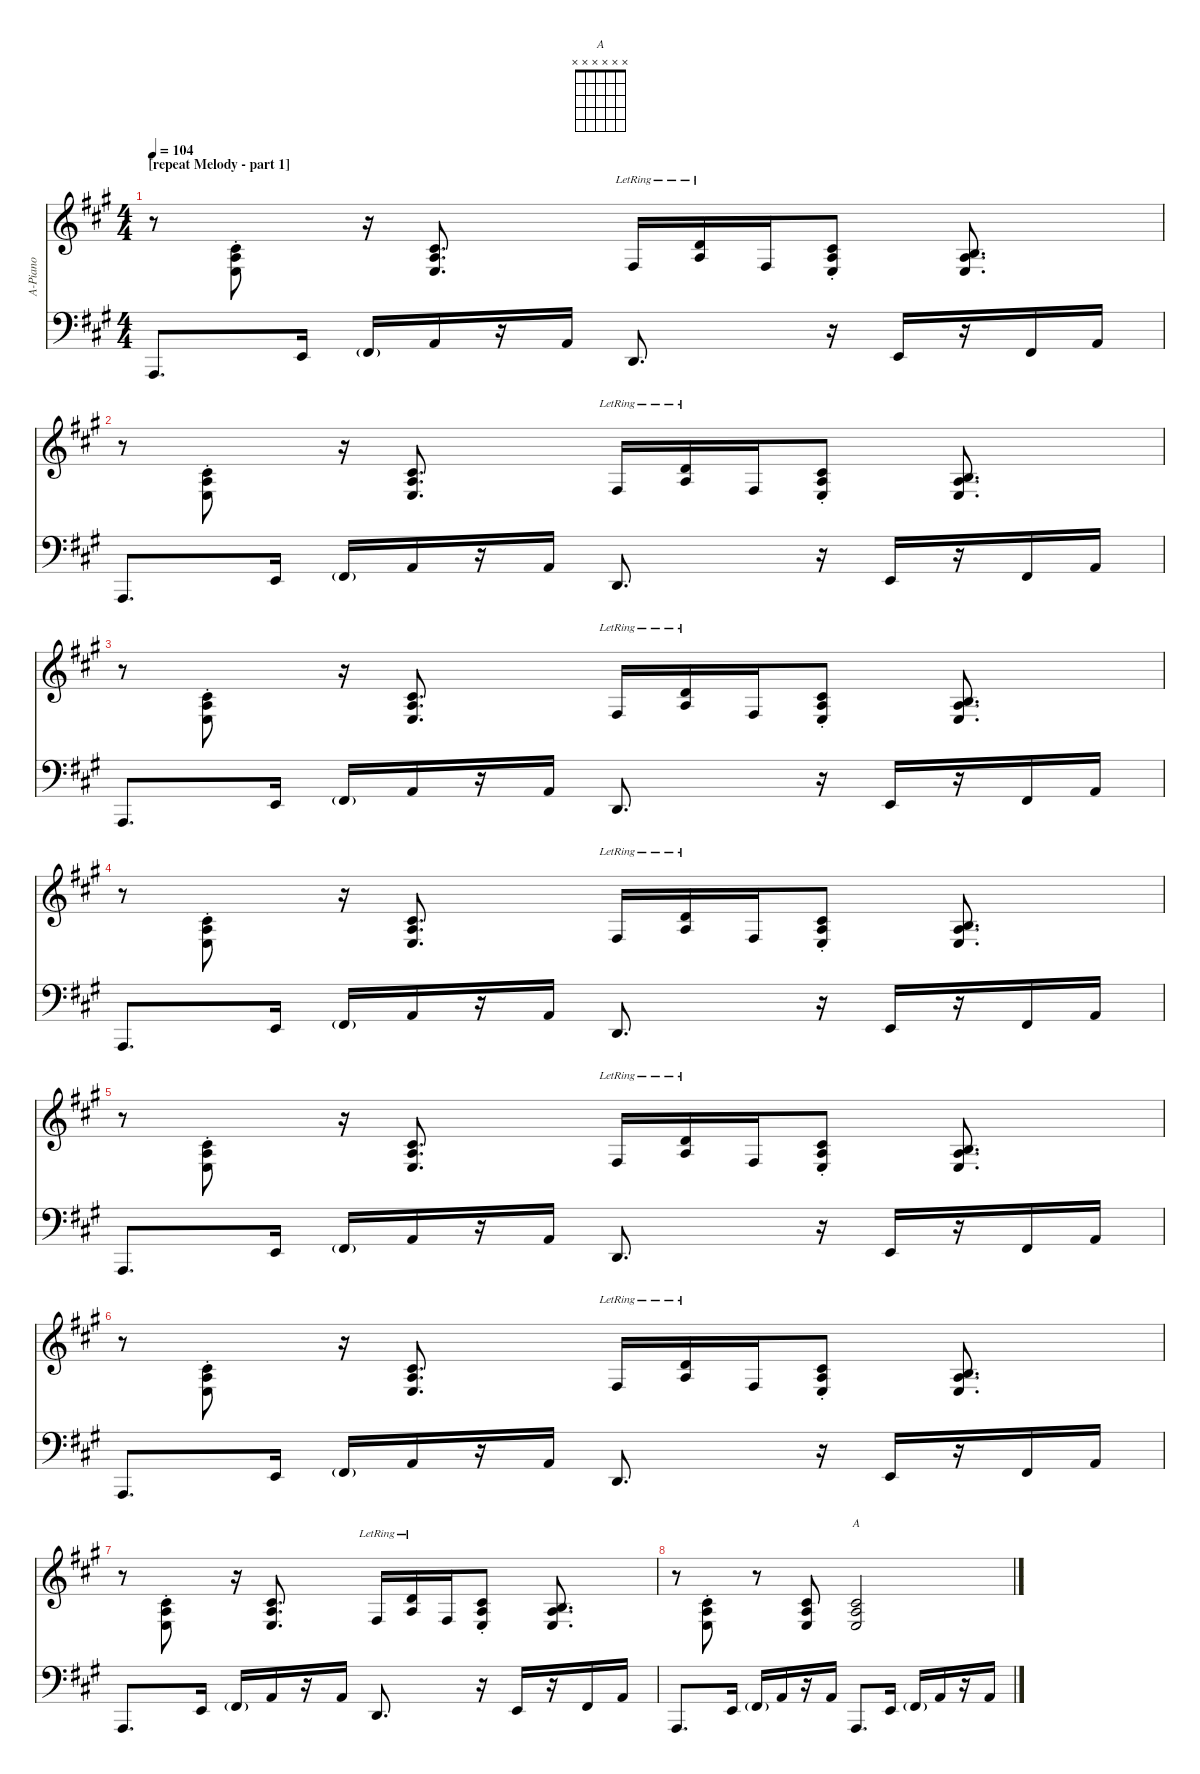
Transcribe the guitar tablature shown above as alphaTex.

\hideDynamics
\bracketExtendMode nobrackets
\otherSystemsTrackNameOrientation horizontal
\track ("Acoustic Piano" "A-Piano") {defaultSystemsLayout 4 instrument acousticgrandpiano}
\staff {score}
\tuning (E4 B3 G3 D3 A2 E2)
\chord ("A" x x x x x x)
\ts (4 4)
\section ("" "[repeat Melody - part 1]")
\tempo 104
\clef g2
\ks a
r.8{dy mp beam Down} (2.2{st acc #} 2.3{st acc forcenatural} 2.4{st acc forcenatural}).8{beam Up} r.16{beam Up} (2.2{acc #} 2.3{acc forcenatural} 2.4{acc forcenatural}).8{d beam Up} 4.4{lr acc #}.16{beam Up} (3.2{lr acc forcenatural} 2.3{lr acc forcenatural}).16{beam Up} 4.4{acc #}.16{beam Up} (2.2{st acc #} 2.3{st acc forcenatural} 2.4{st acc forcenatural}).8{beam Up} (0.2{acc forcenatural} 2.3{acc forcenatural} 2.4{acc forcenatural}).8{d beam Up} |
r.8{beam Down} (2.2{st acc #} 2.3{st acc forcenatural} 2.4{st acc forcenatural}).8{beam Up} r.16{beam Up} (2.2{acc #} 2.3{acc forcenatural} 2.4{acc forcenatural}).8{d beam Up} 4.4{lr acc #}.16{beam Up} (3.2{lr acc forcenatural} 2.3{lr acc forcenatural}).16{beam Up} 4.4{acc #}.16{beam Up} (2.2{st acc #} 2.3{st acc forcenatural} 2.4{st acc forcenatural}).8{beam Up} (0.2{acc forcenatural} 2.3{acc forcenatural} 2.4{acc forcenatural}).8{d beam Up} |
r.8{beam Down} (2.2{st acc #} 2.3{st acc forcenatural} 2.4{st acc forcenatural}).8{beam Up} r.16{beam Up} (2.2{acc #} 2.3{acc forcenatural} 2.4{acc forcenatural}).8{d beam Up} 4.4{lr acc #}.16{beam Up} (3.2{lr acc forcenatural} 2.3{lr acc forcenatural}).16{beam Up} 4.4{acc #}.16{beam Up} (2.2{st acc #} 2.3{st acc forcenatural} 2.4{st acc forcenatural}).8{beam Up} (0.2{acc forcenatural} 2.3{acc forcenatural} 2.4{acc forcenatural}).8{d beam Up} |
r.8{beam Down} (2.2{st acc #} 2.3{st acc forcenatural} 2.4{st acc forcenatural}).8{beam Up} r.16{beam Up} (2.2{acc #} 2.3{acc forcenatural} 2.4{acc forcenatural}).8{d beam Up} 4.4{lr acc #}.16{beam Up} (3.2{lr acc forcenatural} 2.3{lr acc forcenatural}).16{beam Up} 4.4{acc #}.16{beam Up} (2.2{st acc #} 2.3{st acc forcenatural} 2.4{st acc forcenatural}).8{beam Up} (0.2{acc forcenatural} 2.3{acc forcenatural} 2.4{acc forcenatural}).8{d beam Up} |
r.8{beam Down} (2.2{st acc #} 2.3{st acc forcenatural} 2.4{st acc forcenatural}).8{beam Up} r.16{beam Up} (2.2{acc #} 2.3{acc forcenatural} 2.4{acc forcenatural}).8{d beam Up} 4.4{lr acc #}.16{beam Up} (3.2{lr acc forcenatural} 2.3{lr acc forcenatural}).16{beam Up} 4.4{acc #}.16{beam Up} (2.2{st acc #} 2.3{st acc forcenatural} 2.4{st acc forcenatural}).8{beam Up} (0.2{acc forcenatural} 2.3{acc forcenatural} 2.4{acc forcenatural}).8{d beam Up} |
r.8{beam Down} (2.2{st acc #} 2.3{st acc forcenatural} 2.4{st acc forcenatural}).8{beam Up} r.16{beam Up} (2.2{acc #} 2.3{acc forcenatural} 2.4{acc forcenatural}).8{d beam Up} 4.4{lr acc #}.16{beam Up} (3.2{lr acc forcenatural} 2.3{lr acc forcenatural}).16{beam Up} 4.4{acc #}.16{beam Up} (2.2{st acc #} 2.3{st acc forcenatural} 2.4{st acc forcenatural}).8{beam Up} (0.2{acc forcenatural} 2.3{acc forcenatural} 2.4{acc forcenatural}).8{d beam Up} |
r.8{beam Down} (2.2{st acc #} 2.3{st acc forcenatural} 2.4{st acc forcenatural}).8{beam Up} r.16{beam Up} (2.2{acc #} 2.3{acc forcenatural} 2.4{acc forcenatural}).8{d beam Up} 4.4{lr acc #}.16{beam Up} (3.2{lr acc forcenatural} 2.3{lr acc forcenatural}).16{beam Up} 4.4{acc #}.16{beam Up} (2.2{st acc #} 2.3{st acc forcenatural} 2.4{st acc forcenatural}).8{beam Up} (0.2{acc forcenatural} 2.3{acc forcenatural} 2.4{acc forcenatural}).8{d beam Up} |
r.8{beam Down} (2.2{st acc #} 2.3{st acc forcenatural} 2.4{st acc forcenatural}).8{beam Up} r.8{beam Up} (2.2{acc #} 2.3{acc forcenatural} 2.4{acc forcenatural}).8{beam Up} (2.2{acc #} 2.3{acc forcenatural} 2.4{acc forcenatural}).2{ch "A" beam Up}
\staff {score}
\tuning (E4 B3 G3 D3 A2 E2)
\clef f4
\ottava regular
\simile none
\ks a
-7.6{acc forcenatural}.8{d dy mf beam Up} 0.6{acc forcenatural}.16{beam Up} 2.6{g acc #}.16{beam Up} 5.6{acc forcenatural}.16{beam Up} r.16{beam Up} 0.5{acc forcenatural}.16{beam Up} -2.6{acc forcenatural}.8{d beam Up} r.16{beam Up} 0.6{acc forcenatural}.16{beam Up} r.16{beam Up} 2.6{acc #}.16{beam Up} 5.6{acc forcenatural}.16{beam Up} |
-7.6{acc forcenatural}.8{d beam Up} 0.6{acc forcenatural}.16{beam Up} 2.6{g acc #}.16{beam Up} 5.6{acc forcenatural}.16{beam Up} r.16{beam Up} 0.5{acc forcenatural}.16{beam Up} -2.6{acc forcenatural}.8{d beam Up} r.16{beam Up} 0.6{acc forcenatural}.16{beam Up} r.16{beam Up} 2.6{acc #}.16{beam Up} 5.6{acc forcenatural}.16{beam Up} |
-7.6{acc forcenatural}.8{d beam Up} 0.6{acc forcenatural}.16{beam Up} 2.6{g acc #}.16{beam Up} 5.6{acc forcenatural}.16{beam Up} r.16{beam Up} 0.5{acc forcenatural}.16{beam Up} -2.6{acc forcenatural}.8{d beam Up} r.16{beam Up} 0.6{acc forcenatural}.16{beam Up} r.16{beam Up} 2.6{acc #}.16{beam Up} 5.6{acc forcenatural}.16{beam Up} |
-7.6{acc forcenatural}.8{d beam Up} 0.6{acc forcenatural}.16{beam Up} 2.6{g acc #}.16{beam Up} 5.6{acc forcenatural}.16{beam Up} r.16{beam Up} 0.5{acc forcenatural}.16{beam Up} -2.6{acc forcenatural}.8{d beam Up} r.16{beam Up} 0.6{acc forcenatural}.16{beam Up} r.16{beam Up} 2.6{acc #}.16{beam Up} 5.6{acc forcenatural}.16{beam Up} |
-7.6{acc forcenatural}.8{d beam Up} 0.6{acc forcenatural}.16{beam Up} 2.6{g acc #}.16{beam Up} 5.6{acc forcenatural}.16{beam Up} r.16{beam Up} 0.5{acc forcenatural}.16{beam Up} -2.6{acc forcenatural}.8{d beam Up} r.16{beam Up} 0.6{acc forcenatural}.16{beam Up} r.16{beam Up} 2.6{acc #}.16{beam Up} 5.6{acc forcenatural}.16{beam Up} |
-7.6{acc forcenatural}.8{d beam Up} 0.6{acc forcenatural}.16{beam Up} 2.6{g acc #}.16{beam Up} 5.6{acc forcenatural}.16{beam Up} r.16{beam Up} 0.5{acc forcenatural}.16{beam Up} -2.6{acc forcenatural}.8{d beam Up} r.16{beam Up} 0.6{acc forcenatural}.16{beam Up} r.16{beam Up} 2.6{acc #}.16{beam Up} 5.6{acc forcenatural}.16{beam Up} |
-7.6{acc forcenatural}.8{d beam Up} 0.6{acc forcenatural}.16{beam Up} 2.6{g acc #}.16{beam Up} 5.6{acc forcenatural}.16{beam Up} r.16{beam Up} 0.5{acc forcenatural}.16{beam Up} -2.6{acc forcenatural}.8{d beam Up} r.16{beam Up} 0.6{acc forcenatural}.16{beam Up} r.16{beam Up} 2.6{acc #}.16{beam Up} 5.6{acc forcenatural}.16{beam Up} |
-7.6{acc forcenatural}.8{d beam Up} 0.6{acc forcenatural}.16{beam Up} 2.6{g acc #}.16{beam Up} 5.6{acc forcenatural}.16{beam Up} r.16{beam Up} 5.6{acc forcenatural}.16{beam Up} -7.6{acc forcenatural}.8{d beam Up} 0.6{acc forcenatural}.16{beam Up} 2.6{g acc #}.16{beam Up} 5.6{acc forcenatural}.16{beam Up} r.16{beam Up} 0.5{acc forcenatural}.16{beam Up}
